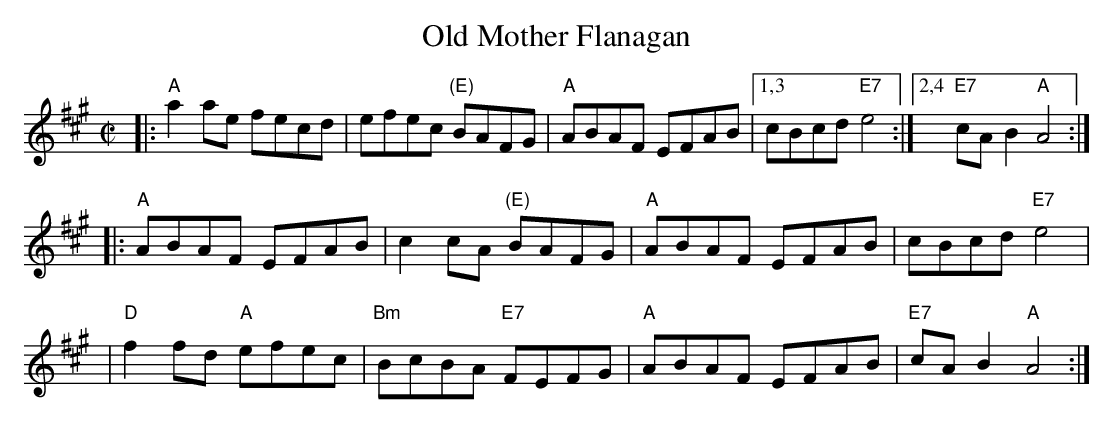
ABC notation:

X:1
T: Old Mother Flanagan
M: C|
L: 1/8
K: A
|: "A"a2ae fecd | efec "(E)"BAFG | "A"ABAF EFAB |1,3 cBcd "E7"e4 :|2,4 "E7"cAB2 "A"A4 :|
|: "A"ABAF EFAB | c2cA "(E)"BAFG | "A"ABAF EFAB | cBcd "E7"e4 |
|  "D"f2fd "A"efec | "Bm"BcBA "E7"FEFG | "A"ABAF EFAB | "E7"cAB2 "A"A4 :|
